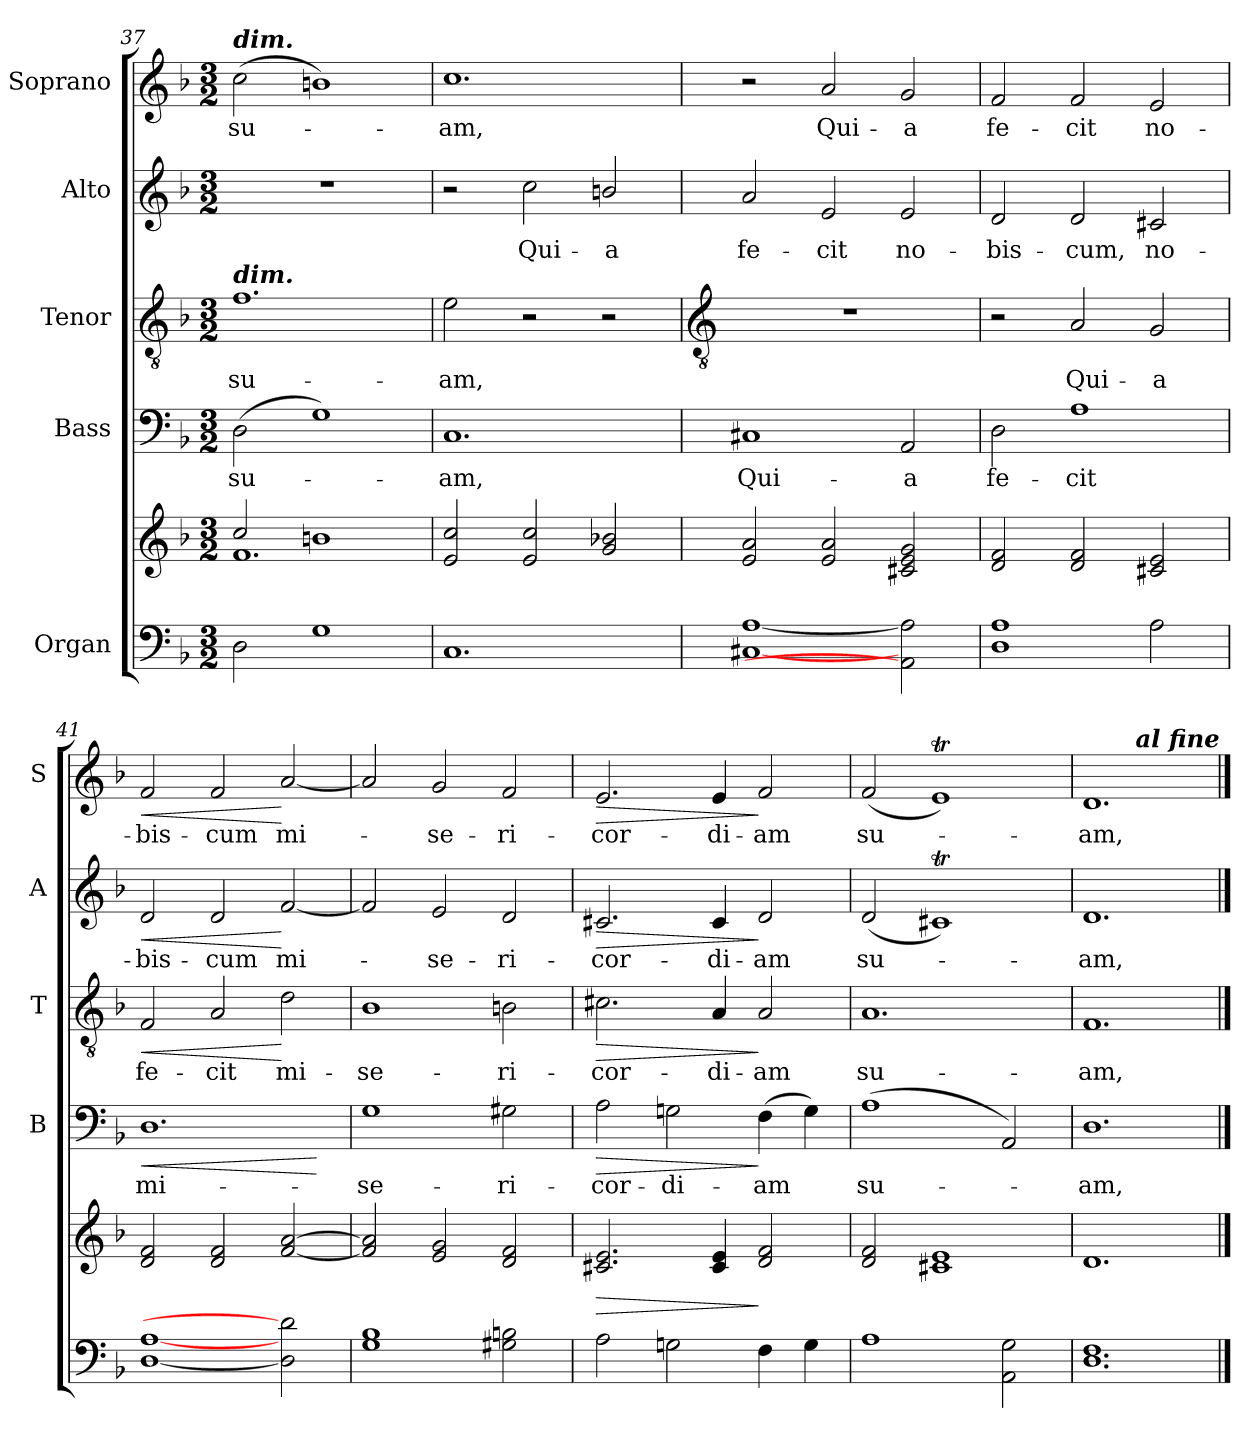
**kern	**kern	**dynam	**kern	**text	**dynam	**kern	**text	**dynam	**kern	**text	**dynam	**kern	**text	**dynam
*part5	*part5	*part5	*part4	*part4	*part4	*part3	*part3	*part3	*part2	*part2	*part2	*part1	*part1	*part1
*staff6	*staff5	*staff5/6	*staff4	*staff4	*staff4	*staff3	*staff3	*staff3	*staff2	*staff2	*staff2	*staff1	*staff1	*staff1
*I"Organ	*	*	*I"Bass	*	*	*I"Tenor	*	*	*I"Alto	*	*	*I"Soprano	*	*
*	*	*	*I'B	*	*	*I'T	*	*	*I'A	*	*	*I'S	*	*
*clefF4	*clefG2	*	*clefF4	*	*	*clefGv2	*	*	*clefG2	*	*	*clefG2	*	*
*k[b-]	*k[b-]	*	*k[b-]	*	*	*k[b-]	*	*	*k[b-]	*	*	*k[b-]	*	*
*F:	*F:	*	*F:	*	*	*F:	*	*	*F:	*	*	*F:	*	*
*M3/2	*M3/2	*	*M3/2	*	*	*M3/2	*	*	*M3/2	*	*	*M3/2	*	*
=37	=37	=37	=37	=37	=37	=37	=37	=37	=37	=37	=37	=37	=37	=37
!	!	!	!	!	!	!	!	!	!	!	!	!LO:TX:a:Bi:t=dim.	!	!
!	!	!	!	!	!	!LO:TX:a:Bi:t=dim.	!	!	!	!	!	!	!	!
!LO:TX:a:Bi:t=dim.	!	!	!	!	!	!	!	!	!	!	!	!	!	!
!LO:N:vis=1	!	!	!	!LO:LY:b	!	!	!LO:LY:b	!	!LO:N:vis=1	!	!	!	!LO:LY:b	!
*^	*^	*	*	*	*	*	*	*	*	*	*	*	*	*
1.ryy	2D	2cc/	1.f	.	(>2D	su-	.	1.f	su-	.	1.r	.	.	(>2cc	su-	.
.	1G	1bn	.	.	1G)	.	.	.	.	.	.	.	.	1bn)	.	.
=38	=38	=38	=38	=38	=38	=38	=38	=38	=38	=38	=38	=38	=38	=38	=38	=38
!LO:N:vis=1	!	!	!LO:N:vis=1	!	!	!LO:LY:b	!	!	!LO:LY:b	!	!	!	!	!	!LO:LY:b	!
1.ryy	1.C	2e 2cc	1.ryy	.	1.C	am,	.	2e	-am,	.	2r	.	.	1.cc	am,	.
!	!	!	!	!	!	!	!	!	!	!	!	!LO:LY:b	!	!	!	!
.	.	2e 2cc	.	.	.	.	.	2r	.	.	2cc	Qui-	.	.	.	.
!	!	!	!	!	!	!	!	!	!	!	!	!LO:LY:b	!	!	!	!
.	.	2g 2b-X	.	.	.	.	.	2r	.	.	2bn/	-a	.	.	.	.
!!LO:LB:g=z
=39	=39	=39	=39	=39	=39	=39	=39	=39	=39	=39	=39	=39	=39	=39	=39	=39
*	*	*	*	*	*	*	*	*clefGv2	*	*	*	*	*	*	*	*
!LO:N:vis=1	!	!	!LO:N:vis=1	!	!	!LO:LY:b	!	!LO:N:vis=1	!	!	!	!LO:LY:b	!	!	!	!
1.ryy	[1C#X [1A	2e 2a	1.ryy	.	1C#X	Qui-	.	1.r	.	.	2a	fe-	.	2r	.	.
!	!	!	!	!	!	!	!	!	!	!	!	!LO:LY:b	!	!	!LO:LY:b	!
.	.	2e 2a	.	.	.	.	.	.	.	.	2e	-cit	.	2a	Qui-	.
!	!	!	!	!	!	!LO:LY:b	!	!	!	!	!	!LO:LY:b	!	!	!LO:LY:b	!
.	2AA] 2A]	2c#X 2e 2g	.	.	2AA	-a	.	.	.	.	2e	no-	.	2g	-a	.
=40	=40	=40	=40	=40	=40	=40	=40	=40	=40	=40	=40	=40	=40	=40	=40	=40
!LO:N:vis=1	!	!	!LO:N:vis=1	!	!	!LO:LY:b	!	!	!	!	!	!LO:LY:b	!	!	!LO:LY:b	!
1.ryy	1D 1A	2d 2f	1.ryy	.	2D	fe-	.	2r	.	.	2d	-bis-	.	2f	fe-	.
!	!	!	!	!	!	!LO:LY:b	!	!	!LO:LY:b	!	!	!LO:LY:b	!	!	!LO:LY:b	!
.	.	2d 2f	.	.	1A	-cit	.	2A	Qui-	.	2d	-cum,	.	2f	-cit	.
!	!	!	!	!	!	!	!	!	!LO:LY:b	!	!	!LO:LY:b	!	!	!LO:LY:b	!
.	2A	2c#X 2e	.	.	.	.	.	2G	-a	.	2c#X	no-	.	2e	no-	.
=41	=41	=41	=41	=41	=41	=41	=41	=41	=41	=41	=41	=41	=41	=41	=41	=41
!LO:N:vis=1	!	!	!LO:N:vis=1	!LO:HP:b	!	!LO:LY:b	!LO:HP:b	!	!LO:LY:b	!LO:HP:b	!	!LO:LY:b	!LO:HP:b	!	!LO:LY:b	!LO:HP:b
1.ryy	[1D [1A	2d 2f	1.ryy	<	1.D	mi-	<	2F	fe-	<	2d	-bis-	<	2f	-bis-	<
!	!	!	!	!	!	!	!	!	!LO:LY:b	!	!	!LO:LY:b	!	!	!LO:LY:b	!
.	.	2d 2f	.	.	.	.	.	2A	-cit	.	2d	-cum	.	2f	-cum	.
!	!	!	!	!	!	!	!	!	!LO:LY:b	!	!	!LO:LY:b	!	!	!LO:LY:b	!
.	2D] 2d]	[2f [2a	.	[	.	.	.	2d	mi-	[	[2f	mi-	[	[2a	mi-	[
*v	*v	*	*	*	*	*	*	*	*	*	*	*	*	*	*	*
*	*v	*v	*	*	*	*	*	*	*	*	*	*	*	*	*
.	.	.	.	.	[	.	.	.	.	.	.	.	.	.
=42	=42	=42	=42	=42	=42	=42	=42	=42	=42	=42	=42	=42	=42	=42
*	*^	*	*	*	*	*	*	*	*	*	*	*	*	*
!LO:N:vis=1	!	!LO:N:vis=1	!	!	!LO:LY:b	!	!	!LO:LY:b	!	!	!	!	!	!	!
*^	*	*	*	*	*	*	*	*	*	*	*	*	*	*	*
1.ryy	1G 1B-	2f] 2a]	1.ryy	.	1G	-se-	.	1B-	-se-	.	2f]	.	.	2a]	.	.
!	!	!	!	!	!	!	!	!	!	!	!	!LO:LY:b	!	!	!LO:LY:b	!
.	.	2e 2g	.	.	.	.	.	.	.	.	2e	se-	.	2g	se-	.
!	!	!	!	!	!	!LO:LY:b	!	!	!LO:LY:b	!	!	!LO:LY:b	!	!	!LO:LY:b	!
.	2G#X 2Bn	2d 2f	.	.	2G#X	-ri-	.	2Bn	-ri-	.	2d	-ri-	.	2f	-ri-	.
=43	=43	=43	=43	=43	=43	=43	=43	=43	=43	=43	=43	=43	=43	=43	=43	=43
!LO:N:vis=1	!	!	!LO:N:vis=1	!LO:HP:b	!	!LO:LY:b	!LO:HP:b	!	!LO:LY:b	!LO:HP:b	!	!LO:LY:b	!LO:HP:b	!	!LO:LY:b	!LO:HP:b
1.ryy	2A	2.c#X 2.e	1.ryy	>	2A	-cor-	>	2.c#X	-cor-	>	2.c#X	-cor-	>	2.e	-cor-	>
!	!	!	!	!	!	!LO:LY:b	!	!	!	!	!	!	!	!	!	!
.	2Gn	.	.	.	2Gn	-di-	.	.	.	.	.	.	.	.	.	.
!	!	!	!	!	!	!	!	!	!LO:LY:b	!	!	!LO:LY:b	!	!	!LO:LY:b	!
.	.	4c# 4e	.	.	.	.	.	4A	-di-	.	4c#	-di-	.	4e	-di-	.
!	!	!	!	!	!	!LO:LY:b	!	!	!LO:LY:b	!	!	!LO:LY:b	!	!	!LO:LY:b	!
.	4F	2d 2f	.	]	(>4F	-am	]	2A	-am	]	2d	-am	]	2f	-am	]
.	4G	.	.	.	4G)	.	.	.	.	.	.	.	.	.	.	.
=44	=44	=44	=44	=44	=44	=44	=44	=44	=44	=44	=44	=44	=44	=44	=44	=44
!LO:N:vis=1	!	!	!LO:N:vis=1	!	!	!LO:LY:b	!	!	!LO:LY:b	!	!	!LO:LY:b	!	!	!LO:LY:b	!
1.ryy	1A	2d 2f	1.ryy	.	(<1A	su-	.	1.A	su-	.	(<2d	su-	.	(<2f	su-	.
.	.	1c#X 1e	.	.	.	.	.	.	.	.	1c#Xt)	.	.	1et)	.	.
.	2AA 2G	.	.	.	2AA)	.	.	.	.	.	.	.	.	.	.	.
=45	=45	=45	=45	=45	=45	=45	=45	=45	=45	=45	=45	=45	=45	=45	=45	=45
!LO:N:vis=1	!	!	!LO:N:vis=1	!	!	!LO:LY:b	!	!	!LO:LY:b	!	!	!LO:LY:b	!	!	!LO:LY:b	!
1.ryy	1.D 1.F	1.d	1.ryy	.	1.D	am,	.	1.F	-am,	.	1.d	am,	.	1.d	am,	.
!	!	!	!	!	!	!	!	!	!	!	!	!	!	!LO:TX:a:Bi:t=al fine	!	!
*v	*v	*	*	*	*	*	*	*	*	*	*	*	*	*	*	*
*	*v	*v	*	*	*	*	*	*	*	*	*	*	*	*	*
==	==	==	==	==	==	==	==	==	==	==	==	==	==	==
*-	*-	*-	*-	*-	*-	*-	*-	*-	*-	*-	*-	*-	*-	*-
